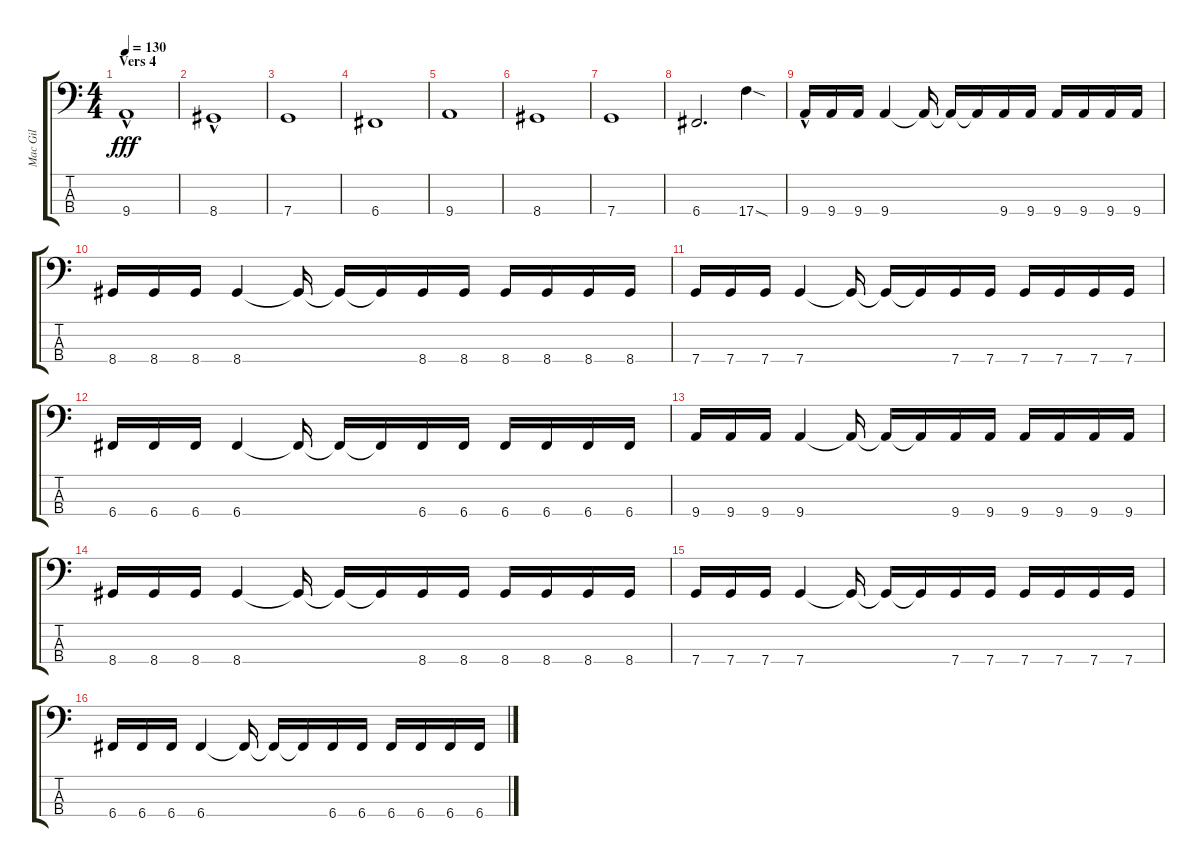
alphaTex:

\track ("Mac Gil" "Mac Gil") {instrument electricbassfinger}
\staff {score tabs}
\tuning (F2 C2 G1 C1) {hide}
\ts (4 4)
\section ("" "Vers 4")
\tempo 130
\clef f4
\ks c
9.4{hac}.1{dy fff} |
8.4{hac}.1 |
7.4.1 |
6.4.1 |
9.4.1 |
8.4.1 |
7.4.1 |
6.4.2{d} 17.4{sod}.4{volume 16} |
9.4{hac}.16{volume 11} 9.4.16 9.4.16 9.4.4 9.4{t}.16 9.4{t}.16 9.4{t}.16 9.4.16 9.4.16 9.4.16 9.4.16 9.4.16 9.4.16 |
8.4.16 8.4.16 8.4.16 8.4.4 8.4{t}.16 8.4{t}.16 8.4{t}.16 8.4.16 8.4.16 8.4.16 8.4.16 8.4.16 8.4.16 |
7.4.16 7.4.16 7.4.16 7.4.4 7.4{t}.16 7.4{t}.16 7.4{t}.16 7.4.16 7.4.16 7.4.16 7.4.16 7.4.16 7.4.16 |
6.4.16 6.4.16 6.4.16 6.4.4 6.4{t}.16 6.4{t}.16 6.4{t}.16 6.4.16 6.4.16 6.4.16 6.4.16 6.4.16 6.4.16 |
9.4.16 9.4.16 9.4.16 9.4.4 9.4{t}.16 9.4{t}.16 9.4{t}.16 9.4.16 9.4.16 9.4.16 9.4.16 9.4.16 9.4.16 |
8.4.16 8.4.16 8.4.16 8.4.4 8.4{t}.16 8.4{t}.16 8.4{t}.16 8.4.16 8.4.16 8.4.16 8.4.16 8.4.16 8.4.16 |
7.4.16 7.4.16 7.4.16 7.4.4 7.4{t}.16 7.4{t}.16 7.4{t}.16 7.4.16 7.4.16 7.4.16 7.4.16 7.4.16 7.4.16 |
6.4.16 6.4.16 6.4.16 6.4.4 6.4{t}.16 6.4{t}.16 6.4{t}.16 6.4.16 6.4.16 6.4.16 6.4.16 6.4.16 6.4.16
